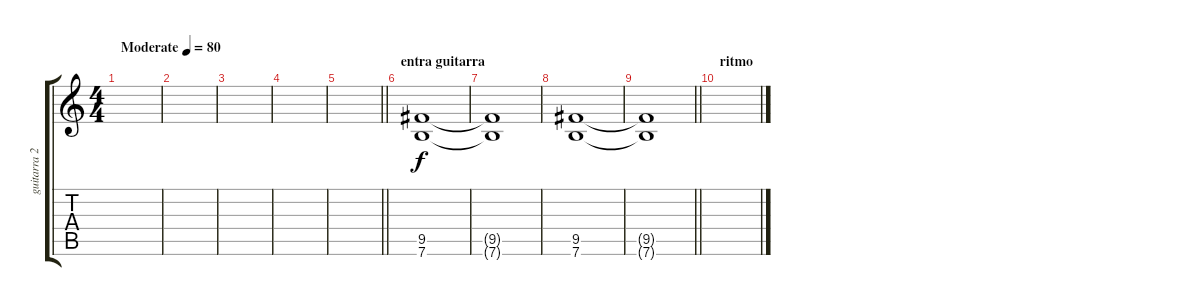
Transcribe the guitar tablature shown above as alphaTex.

\track ("guitarra 2" "guitarra 2") {instrument distortionguitar}
\staff {score tabs}
\tuning (E4 B3 G3 D3 A2 E2) {hide}
\ts (4 4)
\tempo (80 "Moderate")
\clef g2
\ks c
|
|
|
|
\barLineRight lightlight
|
\section ("" "entra guitarra")
(9.5 7.6).1 |
(9.5{t} 7.6{t}).1 |
(9.5 7.6).1 |
\barLineRight lightlight
(9.5{t} 7.6{t}).1 |
\section ("" "ritmo")
